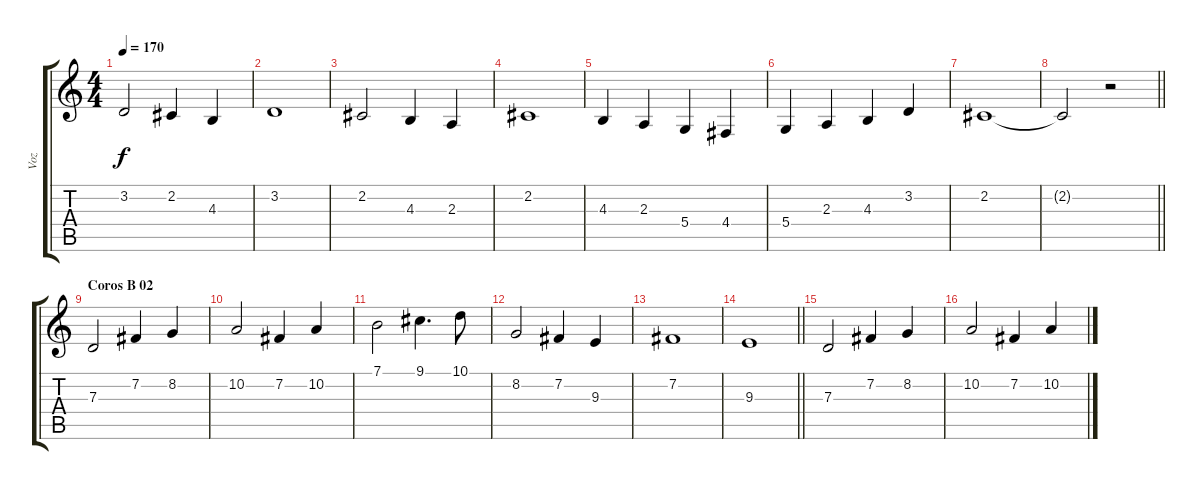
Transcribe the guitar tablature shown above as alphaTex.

\track ("Voz" "Voz") {instrument altosax}
\staff {score tabs}
\tuning (E4 B3 G3 D3 A2 E2) {hide}
\ts (4 4)
\tempo 170
\clef g2
\ks c
3.2.2{dy f} 2.2.4 4.3.4 |
3.2.1 |
2.2.2 4.3.4 2.3.4 |
2.2.1 |
4.3.4 2.3.4 5.4.4 4.4.4 |
5.4.4 2.3.4 4.3.4 3.2.4 |
2.2.1 |
\barLineRight lightlight
2.2{t}.2 r.2 |
\section ("" "Coros B 02")
7.3.2 7.2.4 8.2.4 |
10.2.2 7.2.4 10.2.4 |
7.1.2 9.1.4{d} 10.1.8 |
8.2.2 7.2.4 9.3.4 |
7.2.1 |
\barLineRight lightlight
9.3.1 |
7.3.2 7.2.4 8.2.4 |
10.2.2 7.2.4 10.2.4
